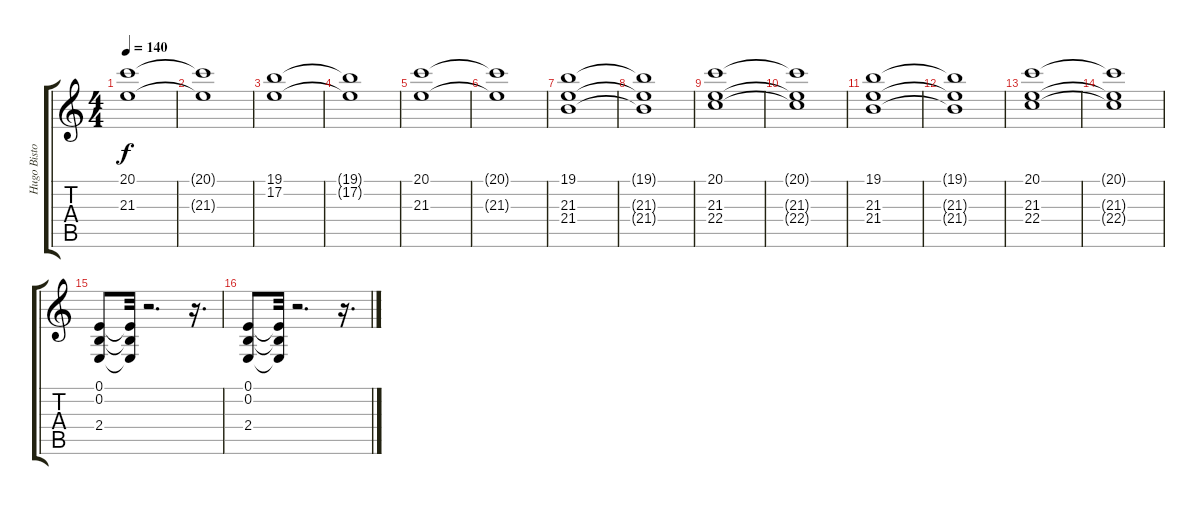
\track ("Hugo Bistolfi" "Hugo Bisto") {instrument synthstrings1}
\staff {score tabs}
\tuning (E4 B3 G3 D3 A2 E2) {hide}
\ts (4 4)
\tempo 140
\clef g2
\ks c
(20.1 21.3).1{dy f} |
(20.1{t} 21.3{t}).1 |
(19.1 17.2).1 |
(19.1{t} 17.2{t}).1 |
(20.1 21.3).1 |
(20.1{t} 21.3{t}).1 |
(19.1 21.3 21.4).1 |
(19.1{t} 21.3{t} 21.4{t}).1 |
(20.1 21.3 22.4).1 |
(20.1{t} 21.3{t} 22.4{t}).1 |
(19.1 21.3 21.4).1 |
(19.1{t} 21.3{t} 21.4{t}).1 |
(20.1 21.3 22.4).1 |
(20.1{t} 21.3{t} 22.4{t}).1 |
(0.1 0.2 2.4).8 (0.1{t} 0.2{t} 2.4{t}).32 r.2{d} r.16{d} |
(0.1 0.2 2.4).8 (0.1{t} 0.2{t} 2.4{t}).32 r.2{d} r.16{d}
